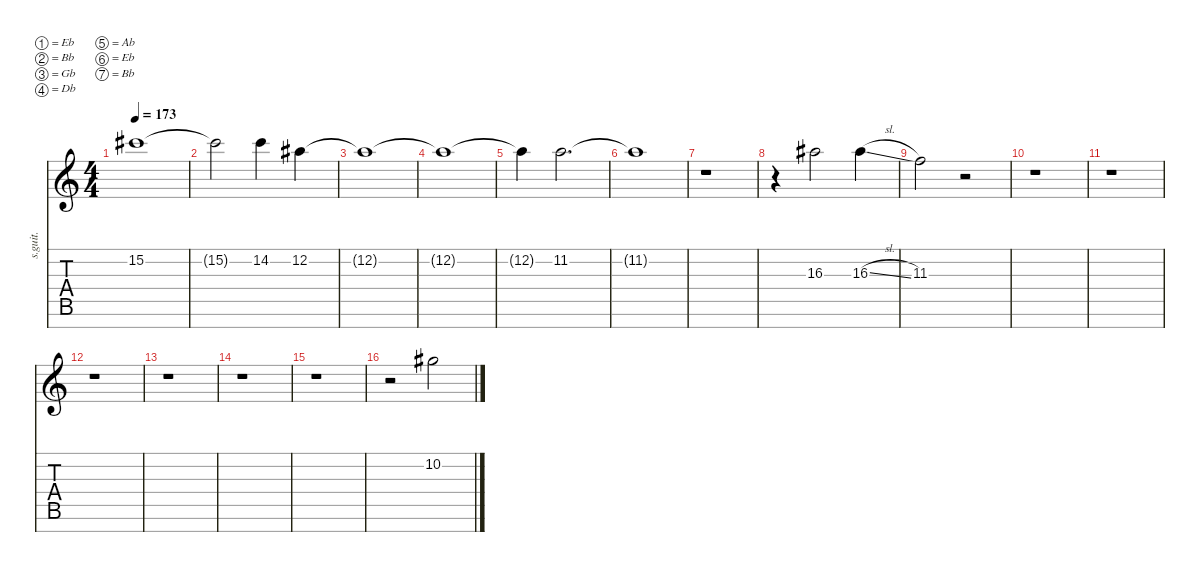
\defaultSystemsLayout 4
\hideDynamics
\bracketExtendMode nobrackets
\track ("Backing Vocals 1" "s.guit.") {instrument bassoon}
\staff {score tabs}
\tuning (Eb4 Bb3 Gb3 Db3 Ab2 Eb2 Bb1)
\displaytranspose 12
\ts (4 4)
\tempo 173
\clef g2
\ks c
15.2{acc #}.1{lyrics (0 "") lyrics (1 "") lyrics (2 "") lyrics (3 "") lyrics (4 "") dy mf} |
15.2{t acc #}.2{lyrics (0 "") lyrics (1 "") lyrics (2 "") lyrics (3 "") lyrics (4 "")} 14.2.4{lyrics (0 "") lyrics (1 "") lyrics (2 "") lyrics (3 "") lyrics (4 "")} 12.2{acc #}.4{lyrics (0 "") lyrics (1 "") lyrics (2 "") lyrics (3 "") lyrics (4 "")} |
12.2{t acc #}.1{lyrics (0 "") lyrics (1 "") lyrics (2 "") lyrics (3 "") lyrics (4 "")} |
12.2{t acc #}.1{lyrics (0 "") lyrics (1 "") lyrics (2 "") lyrics (3 "") lyrics (4 "")} |
12.2{t acc #}.4{lyrics (0 "") lyrics (1 "") lyrics (2 "") lyrics (3 "") lyrics (4 "")} 11.2.2{d lyrics (0 "") lyrics (1 "") lyrics (2 "") lyrics (3 "") lyrics (4 "")} |
11.2{t}.1{lyrics (0 "") lyrics (1 "") lyrics (2 "") lyrics (3 "") lyrics (4 "")} |
r.1 |
r.4 16.3{acc #}.2{lyrics (0 "") lyrics (1 "") lyrics (2 "") lyrics (3 "") lyrics (4 "")} 16.3{sl acc #}.4{lyrics (0 "") lyrics (1 "") lyrics (2 "") lyrics (3 "") lyrics (4 "")} |
11.3.2{lyrics (0 "") lyrics (1 "") lyrics (2 "") lyrics (3 "") lyrics (4 "")} r.2 |
r.1 |
r.1 |
r.1 |
r.1 |
r.1 |
r.1 |
r.2 10.2{acc #}.2{lyrics (0 "") lyrics (1 "") lyrics (2 "") lyrics (3 "") lyrics (4 "")}
